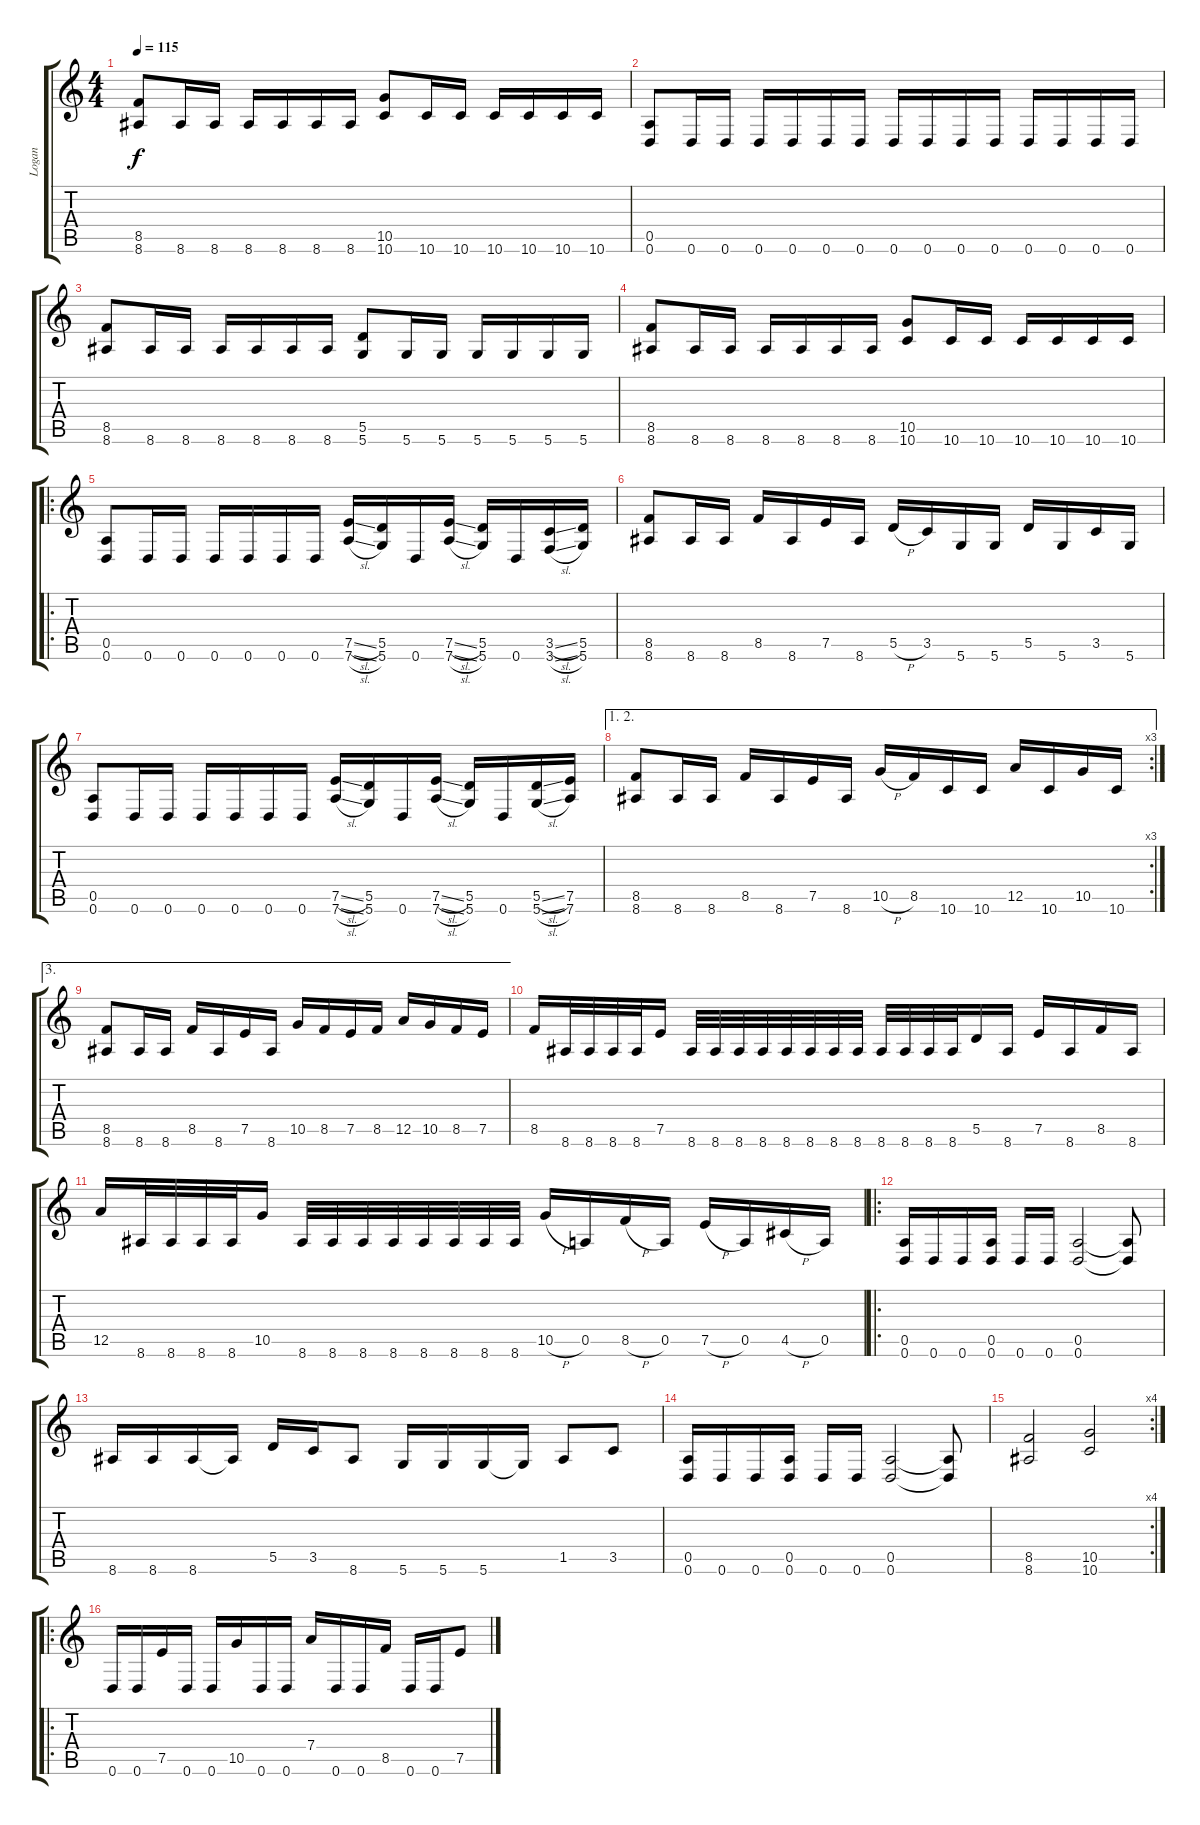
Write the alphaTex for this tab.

\track ("Logan" "Logan") {instrument distortionguitar}
\staff {score tabs}
\tuning (E4 B3 G3 D3 A2 D2) {hide}
\ts (4 4)
\tempo 115
\clef g2
\ks c
(8.5 8.6).8{dy f} 8.6.16 8.6.16 8.6.16 8.6.16 8.6.16 8.6.16 (10.5 10.6).8 10.6.16 10.6.16 10.6.16 10.6.16 10.6.16 10.6.16 |
(0.5 0.6).8 0.6.16 0.6.16 0.6.16 0.6.16 0.6.16 0.6.16 0.6.16 0.6.16 0.6.16 0.6.16 0.6.16 0.6.16 0.6.16 0.6.16 |
(8.5 8.6).8 8.6.16 8.6.16 8.6.16 8.6.16 8.6.16 8.6.16 (5.5 5.6).8 5.6.16 5.6.16 5.6.16 5.6.16 5.6.16 5.6.16 |
(8.5 8.6).8 8.6.16 8.6.16 8.6.16 8.6.16 8.6.16 8.6.16 (10.5 10.6).8 10.6.16 10.6.16 10.6.16 10.6.16 10.6.16 10.6.16 |
\ro
(0.5 0.6).8{volume 14} 0.6.16 0.6.16 0.6.16 0.6.16 0.6.16 0.6.16 (7.5{sl} 7.6{sl}).16 (5.5 5.6).16 0.6.16 (7.5{sl} 7.6{sl}).16 (5.5 5.6).16 0.6.16 (3.5{sl} 3.6{sl}).16 (5.5 5.6).16 |
(8.5 8.6).8 8.6.16 8.6.16 8.5.16 8.6.16 7.5.16 8.6.16 5.5{h}.16 3.5.16 5.6.16 5.6.16 5.5.16 5.6.16 3.5.16 5.6.16 |
(0.5 0.6).8 0.6.16 0.6.16 0.6.16 0.6.16 0.6.16 0.6.16 (7.5{sl} 7.6{sl}).16 (5.5 5.6).16 0.6.16 (7.5{sl} 7.6{sl}).16 (5.5 5.6).16 0.6.16 (5.5{sl} 5.6{sl}).16 (7.5 7.6).16 |
\ae (1 2)
\rc 3
(8.5 8.6).8 8.6.16 8.6.16 8.5.16 8.6.16 7.5.16 8.6.16 10.5{h}.16 8.5.16 10.6.16 10.6.16 12.5.16 10.6.16 10.5.16 10.6.16 |
\ae 3
(8.5 8.6).8 8.6.16 8.6.16 8.5.16 8.6.16 7.5.16 8.6.16 10.5.16 8.5.16 7.5.16 8.5.16 12.5.16 10.5.16 8.5.16 7.5.16 |
8.5.16 8.6.32 8.6.32 8.6.32 8.6.32 7.5.16 8.6.32 8.6.32 8.6.32 8.6.32 8.6.32 8.6.32 8.6.32 8.6.32 8.6.32 8.6.32 8.6.32 8.6.32 5.5.16 8.6.16 7.5.16 8.6.16 8.5.16 8.6.16 |
12.5.16 8.6.32 8.6.32 8.6.32 8.6.32 10.5.16 8.6.32 8.6.32 8.6.32 8.6.32 8.6.32 8.6.32 8.6.32 8.6.32 10.5{h}.16 0.5.16 8.5{h}.16 0.5.16 7.5{h}.16 0.5.16 4.5{h}.16 0.5.16 |
\ro
(0.5 0.6).16 0.6.16 0.6.16 (0.5 0.6).16 0.6.16 0.6.16 (0.5 0.6).2 (0.5{t} 0.6{t}).8 |
8.6.16 8.6.16 8.6.16 8.6{t}.16 5.5.16 3.5.16 8.6.8 5.6.16 5.6.16 5.6.16 5.6{t}.16 1.5.8 3.5.8 |
(0.5 0.6).16 0.6.16 0.6.16 (0.5 0.6).16 0.6.16 0.6.16 (0.5 0.6).2 (0.5{t} 0.6{t}).8 |
\rc 4
(8.5 8.6).2 (10.5 10.6).2 |
\ro
0.6.16 0.6.16 7.5.16 0.6.16 0.6.16 10.5.16 0.6.16 0.6.16 7.4.16 0.6.16 0.6.16 8.5.16 0.6.16 0.6.16 7.5.8
